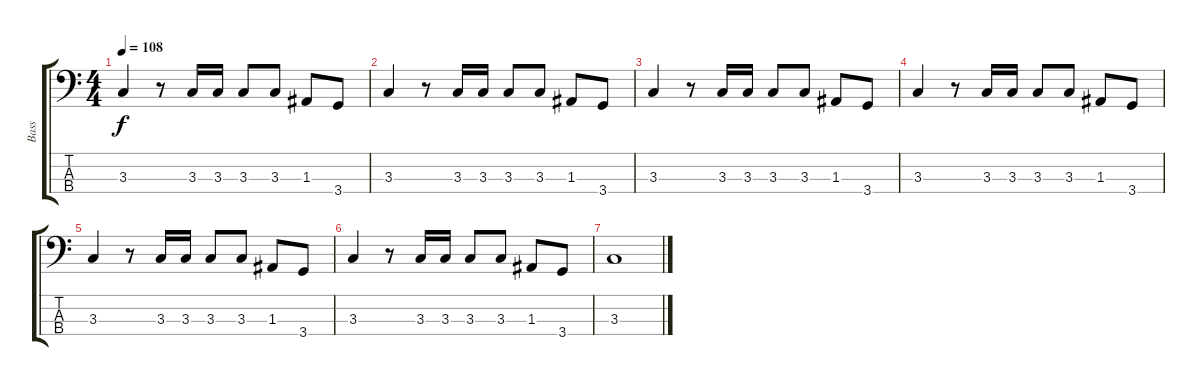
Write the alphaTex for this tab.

\track ("Bass" "Bass") {instrument electricbassfinger}
\staff {score tabs}
\tuning (G2 D2 A1 E1) {hide}
\ts (4 4)
\tempo 108
\clef f4
\ks c
3.3.4{dy f volume 5} r.8 3.3.16 3.3.16 3.3.8 3.3.8 1.3.8 3.4.8 |
3.3.4 r.8 3.3.16 3.3.16 3.3.8 3.3.8 1.3.8 3.4.8 |
3.3.4 r.8 3.3.16 3.3.16 3.3.8 3.3.8 1.3.8 3.4.8 |
3.3.4 r.8 3.3.16 3.3.16 3.3.8 3.3.8 1.3.8 3.4.8 |
3.3.4 r.8 3.3.16 3.3.16 3.3.8 3.3.8 1.3.8 3.4.8 |
3.3.4 r.8 3.3.16 3.3.16 3.3.8 3.3.8 1.3.8 3.4.8 |
3.3.1
